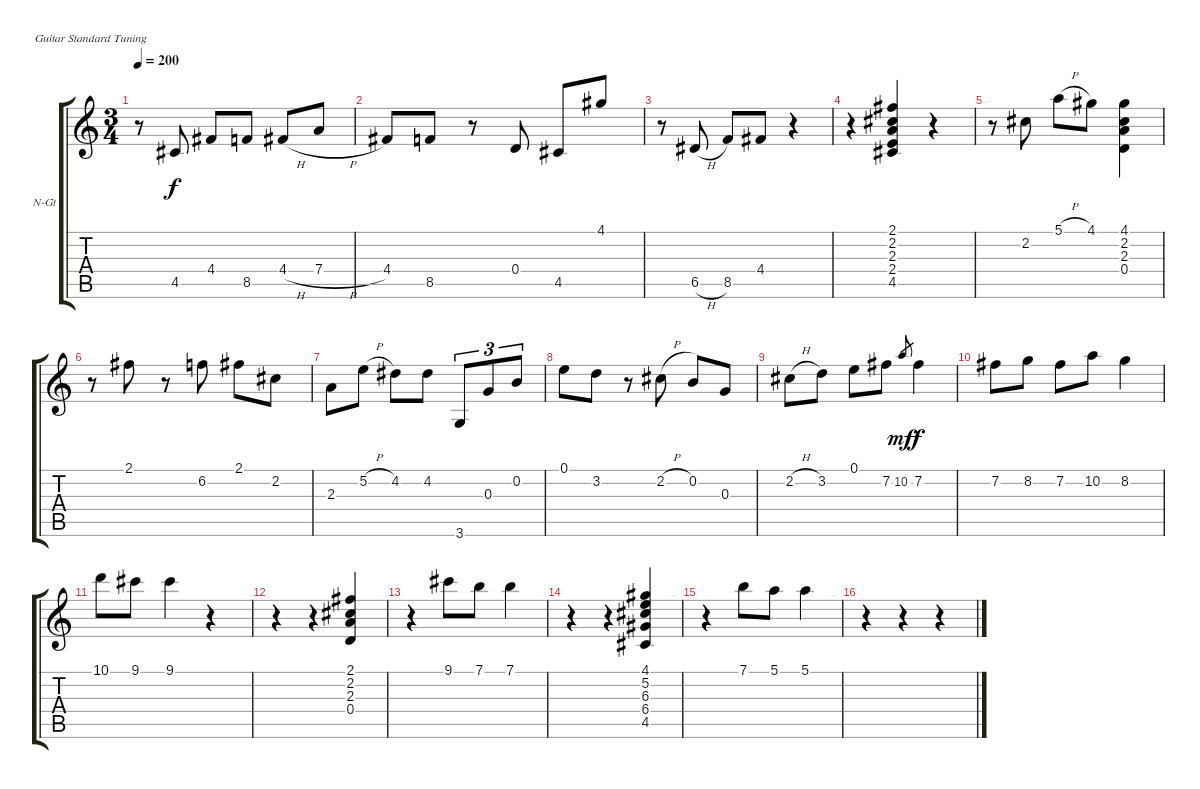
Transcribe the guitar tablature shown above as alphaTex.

\bracketExtendMode groupsimilarinstruments
\firstSystemTrackNameOrientation horizontal
\otherSystemsTrackNameOrientation horizontal
\track ("Piste 1" "N-Gt") {instrument acousticguitarnylon}
\staff {score tabs}
\tuning (E4 B3 G3 D3 A2 E2)
\ts (3 4)
\tempo 200
\clef g2
\ks c
r.8{dy f} 4.5.8 4.4.8 8.5.8 4.4{h}.8 7.4{h}.8 |
4.4.8 8.5.8 r.8 0.4.8 4.5.8 4.1.8 |
r.8 6.5{h}.8 8.5.8 4.4.8 r.4 |
r.4 (2.1 2.2 2.3 2.4 4.5).4 r.4 |
r.8 2.2.8 5.1{h}.8 4.1.8 (4.1 2.2 2.3 0.4).4 |
r.8 2.1.8 r.8 6.2.8 2.1.8 2.2.8 |
2.3.8 5.2{h}.8 4.2.8 4.2.8 3.6.8{tu (3 2)} 0.3.8{tu (3 2)} 0.2.8{tu (3 2)} |
0.1.8 3.2.8 r.8 2.2{h}.8 0.2.8 0.3.8 |
2.2{h}.8 3.2.8 0.1.8 7.2.8 10.2.8{gr dy mf} 7.2.4{dy f} |
7.2.8 8.2.8 7.2.8 10.2.8 8.2.4 |
10.1.8 9.1.8 9.1.4 r.4 |
r.4 r.4 (2.1 2.2 2.3 0.4).4 |
r.4 9.1.8 7.1.8 7.1.4 |
r.4 r.4 (4.1 5.2 6.3 6.4 4.5).4 |
r.4 7.1.8 5.1.8 5.1.4 |
r.4 r.4 r.4
